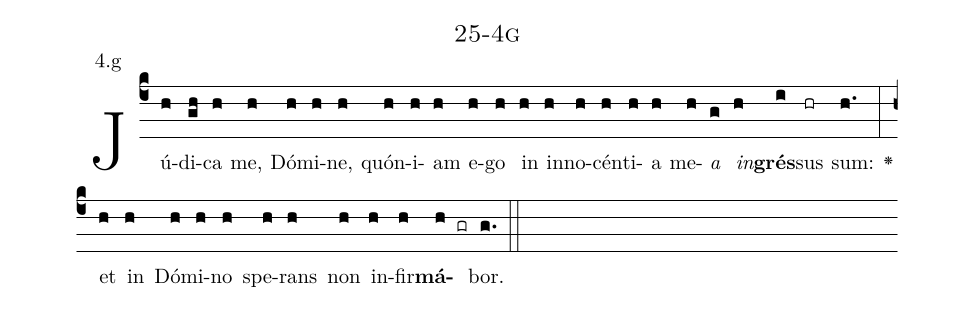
name: 25-4g;
annotation: 4.g;
%%
(c4)Jú(h)di(gh)ca(h) me,(h) Dó(h)mi(h)ne,(h) quón(h)i(h)am(h) e(h)go(h) in(h) in(h)no(h)cén(h)ti(h)a(h) me(h)<i>a</i>(g) <i>in</i>(h)<b>grés</b>(i)sus(hr) sum:(h.) <v>\greheightstar</v>(:) et(h) in(h) Dó(h)mi(h)no(h) spe(h)rans(h) non(h) in(h)fir(h)<b>má</b>(h gr)bor.(g.) (::)


%E(h) u(h) o(h) u(h) a(h) e.(g.) (::)
